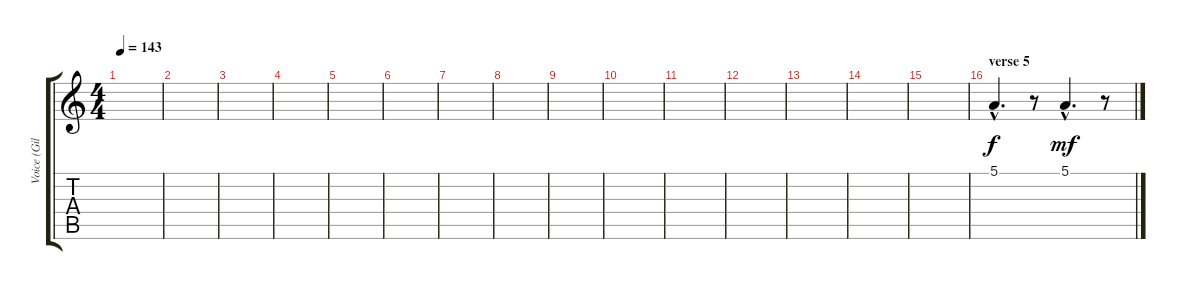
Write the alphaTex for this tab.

\track ("Voice (Gilmour)" "Voice (Gil") {instrument synthvoice}
\staff {score tabs}
\tuning (E4 B3 G3 D3 A2 E2) {hide}
\ts (4 4)
\tempo 143
\clef g2
\ks c
|
|
|
|
|
|
|
|
|
|
|
|
|
|
|
\section ("" "verse 5")
5.1{hac}.4{d} r.8 5.1{hac}.4{d dy mf} r.8
